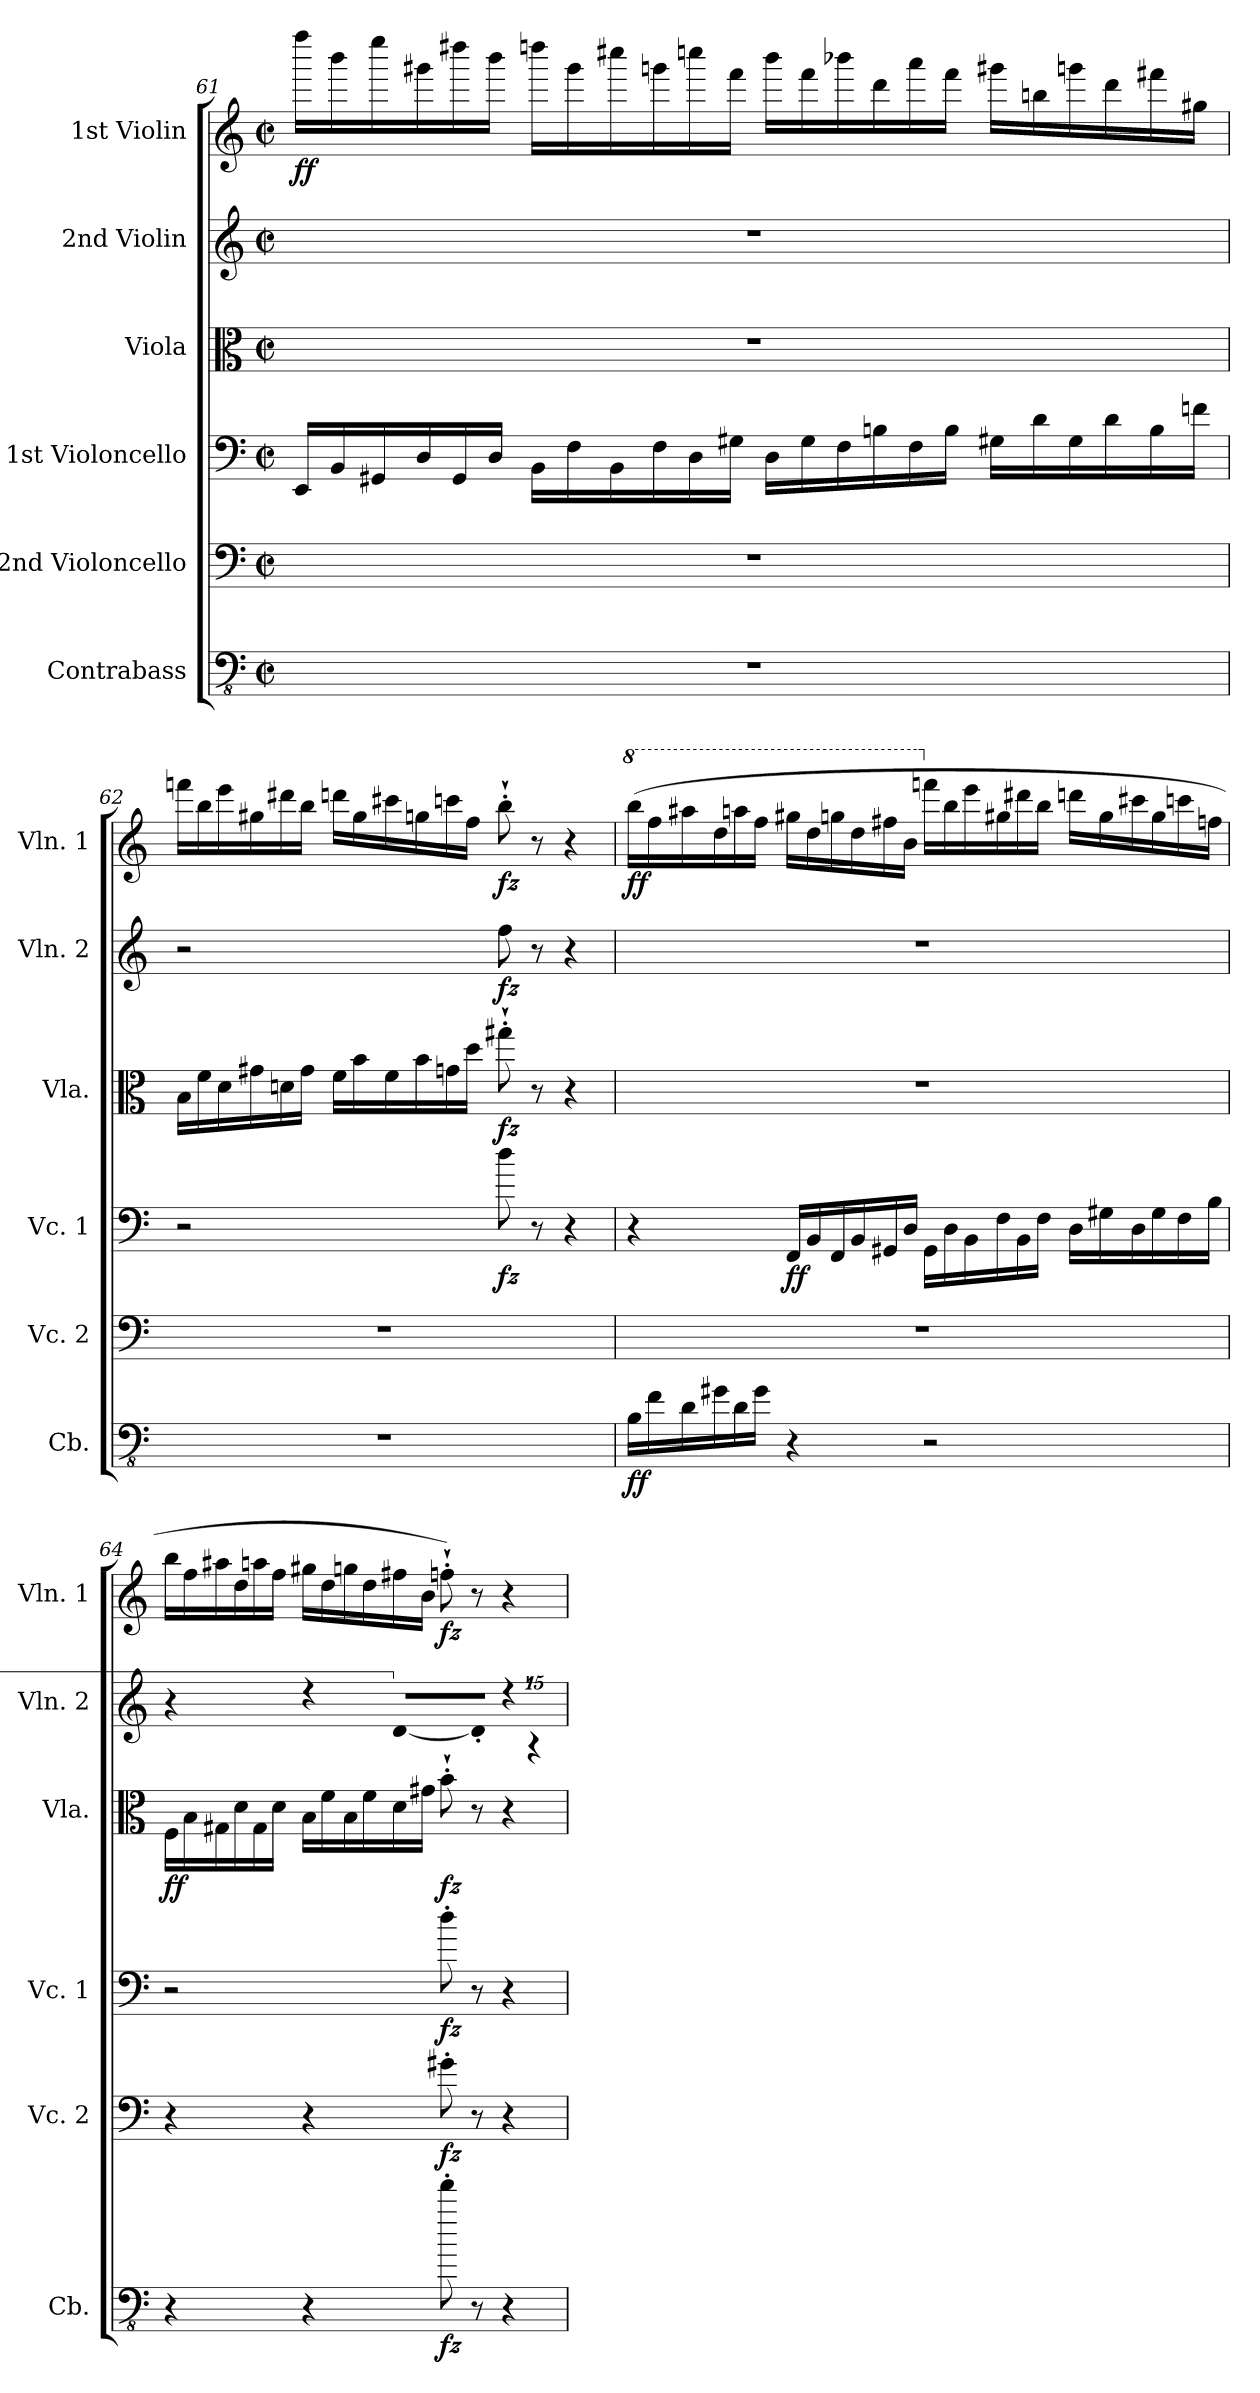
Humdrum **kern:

**kern	**dynam	**kern	**dynam	**kern	**dynam	**kern	**dynam	**kern	**dynam	**kern	**dynam
*part6	*part6	*part5	*part5	*part4	*part4	*part3	*part3	*part2	*part2	*part1	*part1
*staff6	*staff6	*staff5	*staff5	*staff4	*staff4	*staff3	*staff3	*staff2	*staff2	*staff1	*staff1
*I"Contrabass	*	*I"2nd Violoncello	*	*I"1st Violoncello	*	*I"Viola	*	*I"2nd Violin	*	*I"1st Violin	*
*I'Cb.	*	*I'Vc. 2	*	*I'Vc. 1	*	*I'Vla.	*	*I'Vln. 2	*	*I'Vln. 1	*
!!LO:PB:g=z
*clefFv4	*	*clefF4	*	*clefF4	*	*clefC3	*	*clefG2	*	*clefG2	*
*ITrd7c12	*	*	*	*	*	*	*	*	*	*	*
*k[]	*	*k[]	*	*k[]	*	*k[]	*	*k[]	*	*k[]	*
*M2/2	*	*M2/2	*	*M2/2	*	*M2/2	*	*M2/2	*	*M2/2	*
*met(c|)	*	*met(c|)	*	*met(c|)	*	*met(c|)	*	*met(c|)	*	*met(c|)	*
*	*	*	*	*Xtuplet	*	*	*	*	*	*Xtuplet	*
=61	=61	=61	=61	=61	=61	=61	=61	=61	=61	=61	=61
!	!	!	!	!	!	!	!	!	!	!	!LO:DY:b
1r	.	1r	.	24EE/LL	.	1r	.	1r	.	24ffff\LL	ff
.	.	.	.	24BB/	.	.	.	.	.	24bbb\	.
.	.	.	.	24GG#X/	.	.	.	.	.	24eeee\	.
.	.	.	.	24D/	.	.	.	.	.	24ggg#X\	.
.	.	.	.	24GG#/	.	.	.	.	.	24dddd#X\	.
.	.	.	.	24D/JJ	.	.	.	.	.	24bbb\JJ	.
.	.	.	.	24BB\LL	.	.	.	.	.	24ddddn\LL	.
.	.	.	.	24F\	.	.	.	.	.	24ggg#\	.
.	.	.	.	24BB\	.	.	.	.	.	24cccc#X\	.
.	.	.	.	24F\	.	.	.	.	.	24gggn\	.
.	.	.	.	24D\	.	.	.	.	.	24ccccn\	.
.	.	.	.	24G#X\JJ	.	.	.	.	.	24fff\JJ	.
.	.	.	.	24D\LL	.	.	.	.	.	24bbb\LL	.
.	.	.	.	24G#\	.	.	.	.	.	24fff\	.
.	.	.	.	24F\	.	.	.	.	.	24bbb-X\	.
.	.	.	.	24Bn\	.	.	.	.	.	24ddd\	.
.	.	.	.	24F\	.	.	.	.	.	24aaa\	.
.	.	.	.	24B\JJ	.	.	.	.	.	24fff\JJ	.
.	.	.	.	24G#X\LL	.	.	.	.	.	24ggg#X\LL	.
.	.	.	.	24d\	.	.	.	.	.	24bbn\	.
.	.	.	.	24G#\	.	.	.	.	.	24gggn\	.
.	.	.	.	24d\	.	.	.	.	.	24ddd\	.
.	.	.	.	24B\	.	.	.	.	.	24fff#X\	.
.	.	.	.	24fn\JJ	.	.	.	.	.	24gg#X\JJ	.
!!LO:LB:g=z
=62	=62	=62	=62	=62	=62	=62	=62	=62	=62	=62	=62
*	*	*	*	*	*	*Xtuplet	*	*	*	*	*
1r	.	1r	.	2r	.	24B\LL	.	2r	.	24fffn\LL	.
.	.	.	.	.	.	24f\	.	.	.	24bb\	.
.	.	.	.	.	.	24d\	.	.	.	24eee\	.
.	.	.	.	.	.	24g#X\	.	.	.	24gg#X\	.
.	.	.	.	.	.	24dn\	.	.	.	24ddd#X\	.
.	.	.	.	.	.	24g#\JJ	.	.	.	24bb\JJ	.
.	.	.	.	.	.	24f\LL	.	.	.	24dddn\LL	.
.	.	.	.	.	.	24b\	.	.	.	24gg#\	.
.	.	.	.	.	.	24f\	.	.	.	24ccc#X\	.
.	.	.	.	.	.	24b\	.	.	.	24ggn\	.
.	.	.	.	.	.	24gn\	.	.	.	24cccn\	.
.	.	.	.	.	.	24dd\JJ	.	.	.	24ff\JJ	.
!	!	!	!	!	!LO:DY:b	!	!LO:DY:b	!	!LO:DY:b	!	!LO:DY:b
.	.	.	.	8dd\	fz	8gg#X`'\	fz	8ff\	fz	8bb`'\	fz
.	.	.	.	8r	.	8r	.	8r	.	8r	.
.	.	.	.	4r	.	4r	.	4r	.	4r	.
!!LO:PB:g=z
=63	=63	=63	=63	=63	=63	=63	=63	=63	=63	=63	=63
*Xtuplet	*	*	*	*	*	*	*	*	*	*	*
*	*	*	*	*	*	*	*	*	*	*8va	*
!	!LO:DY:b	!	!	!	!	!	!	!	!	!	!LO:DY:b
24BBB\LL	ff	1r	.	4r	.	1r	.	1r	.	(24bbb\LL	ff
24FF\	.	.	.	.	.	.	.	.	.	24fff\	.
24DD\	.	.	.	.	.	.	.	.	.	24aaa#X\	.
24GG#X\	.	.	.	.	.	.	.	.	.	24ddd\	.
24DD\	.	.	.	.	.	.	.	.	.	24aaan\	.
24GG#\JJ	.	.	.	.	.	.	.	.	.	24fff\JJ	.
!	!	!	!	!	!LO:DY:b	!	!	!	!	!	!
4r	.	.	.	24FF/LL	ff	.	.	.	.	24ggg#X\LL	.
.	.	.	.	24BB/	.	.	.	.	.	24ddd\	.
.	.	.	.	24FF/	.	.	.	.	.	24gggn\	.
.	.	.	.	24BB/	.	.	.	.	.	24ddd\	.
.	.	.	.	24GG#X/	.	.	.	.	.	24fff#X\	.
.	.	.	.	24D/JJ	.	.	.	.	.	24bb\JJ	.
*	*	*	*	*	*	*	*	*	*	*X8va	*
2r	.	.	.	24GG#\LL	.	.	.	.	.	24fffn\LL	.
.	.	.	.	24D\	.	.	.	.	.	24bb\	.
.	.	.	.	24BB\	.	.	.	.	.	24eee\	.
.	.	.	.	24F\	.	.	.	.	.	24gg#X\	.
.	.	.	.	24BB\	.	.	.	.	.	24ddd#X\	.
.	.	.	.	24F\JJ	.	.	.	.	.	24bb\JJ	.
.	.	.	.	24D\LL	.	.	.	.	.	24dddn\LL	.
.	.	.	.	24G#X\	.	.	.	.	.	24gg#\	.
.	.	.	.	24D\	.	.	.	.	.	24ccc#X\	.
.	.	.	.	24G#\	.	.	.	.	.	24gg#\	.
.	.	.	.	24F\	.	.	.	.	.	24cccn\	.
.	.	.	.	24B\JJ	.	.	.	.	.	24ffn\JJ	.
!!LO:LB:g=z
=64	=64	=64	=64	=64	=64	=64	=64	=64	=64	=64	=64
*	*	*	*	*	*	*	*	*^	*	*	*
!	!	!	!	!	!	!	!LO:DY:b	!	!	!	!	!
4r	.	4r	.	2r	.	24F\LL	ff	4r	12%5ryy	.	24bb\LL	.
.	.	.	.	.	.	24B\	.	.	.	.	24ff\	.
.	.	.	.	.	.	24G#X\	.	.	.	.	24aa#X\	.
.	.	.	.	.	.	24d\	.	.	.	.	24dd\	.
.	.	.	.	.	.	24G#\	.	.	.	.	24aan\	.
.	.	.	.	.	.	24d\JJ	.	.	.	.	24ff\JJ	.
4r	.	4r	.	.	.	24B\LL	.	4r	.	.	24gg#X\LL	.
.	.	.	.	.	.	24f\	.	.	.	.	24dd\	.
.	.	.	.	.	.	24B\	.	.	.	.	24ggn\	.
.	.	.	.	.	.	24f\	.	.	.	.	24dd\	.
.	.	.	.	.	.	24d\	.	.	[12d/L	.	24ff#X\	.
.	.	.	.	.	.	24g#X\JJ	.	.	.	.	24b\JJ	.
!	!LO:DY:b	!	!LO:DY:b	!	!LO:DY:b	!	!LO:DY:b	!	!	!	!	!LO:DY:b
8f'\	fz	8g#X'\	fz	8dd'\	fz	8b`'\	fz	8ryy	8d'/J]	.	8ffn`'\)	fz
8r	.	8r	.	8r	.	8r	.	8ryy	1920ryy	.	8r	.
!	!	!	!	!	!	!	!	!	!LO:N:vis=256	!	!	!
.	.	.	.	.	.	.	.	.	240r	.	.	.
.	.	.	.	.	.	.	.	.	640%237ryy	.	.	.
4r	.	4r	.	4r	.	4r	.	4r	.	.	4r	.
*	*	*	*	*	*	*	*	*v	*v	*	*	*
=	=	=	=	=	=	=	=	=	=	=	=
*-	*-	*-	*-	*-	*-	*-	*-	*-	*-	*-	*-
